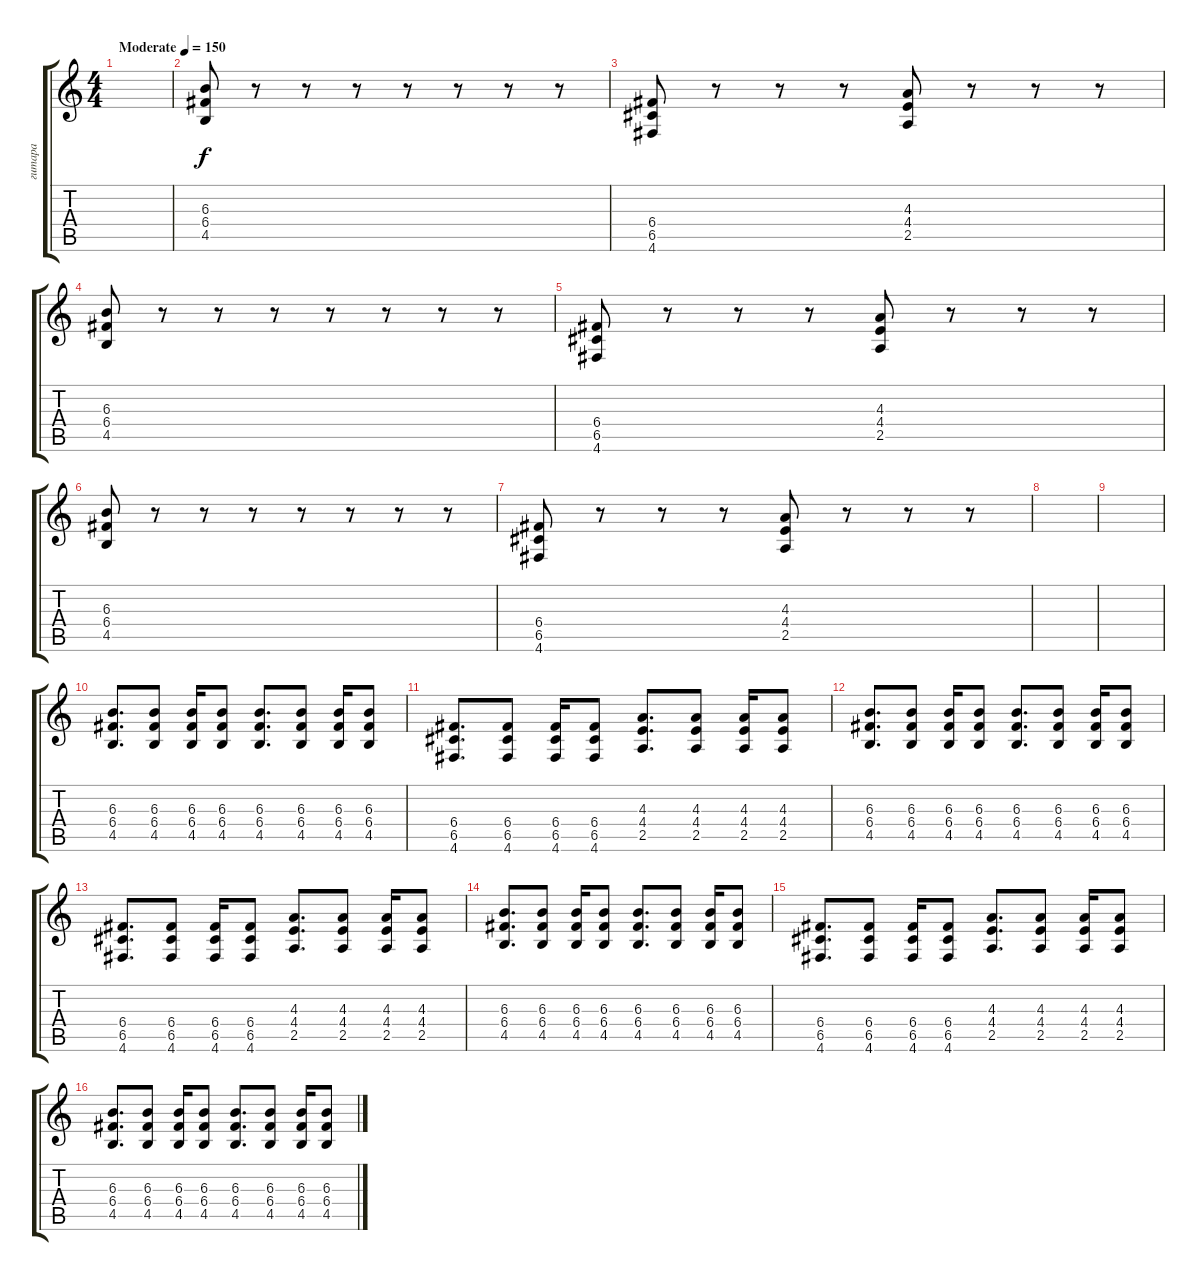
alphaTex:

\track ("гитара" "гитара") {instrument overdrivenguitar}
\staff {score tabs}
\tuning (D4 A3 F3 C3 G2 D2) {hide}
\ts (4 4)
\tempo (150 "Moderate")
\clef g2
\ks c
|
(6.3 6.4 4.5).8 r.8 r.8 r.8 r.8 r.8 r.8 r.8 |
(6.4 6.5 4.6).8 r.8 r.8 r.8 (4.3 4.4 2.5).8 r.8 r.8 r.8 |
(6.3 6.4 4.5).8 r.8 r.8 r.8 r.8 r.8 r.8 r.8 |
(6.4 6.5 4.6).8 r.8 r.8 r.8 (4.3 4.4 2.5).8 r.8 r.8 r.8 |
(6.3 6.4 4.5).8 r.8 r.8 r.8 r.8 r.8 r.8 r.8 |
(6.4 6.5 4.6).8 r.8 r.8 r.8 (4.3 4.4 2.5).8 r.8 r.8 r.8 |
|
|
(6.3 6.4 4.5).8{d} (6.3 6.4 4.5).8 (6.3 6.4 4.5).16 (6.3 6.4 4.5).8 (6.3 6.4 4.5).8{d} (6.3 6.4 4.5).8 (6.3 6.4 4.5).16 (6.3 6.4 4.5).8 |
(6.4 6.5 4.6).8{d} (6.4 6.5 4.6).8 (6.4 6.5 4.6).16 (6.4 6.5 4.6).8 (4.3 4.4 2.5).8{d} (4.3 4.4 2.5).8 (4.3 4.4 2.5).16 (4.3 4.4 2.5).8 |
(6.3 6.4 4.5).8{d} (6.3 6.4 4.5).8 (6.3 6.4 4.5).16 (6.3 6.4 4.5).8 (6.3 6.4 4.5).8{d} (6.3 6.4 4.5).8 (6.3 6.4 4.5).16 (6.3 6.4 4.5).8 |
(6.4 6.5 4.6).8{d} (6.4 6.5 4.6).8 (6.4 6.5 4.6).16 (6.4 6.5 4.6).8 (4.3 4.4 2.5).8{d} (4.3 4.4 2.5).8 (4.3 4.4 2.5).16 (4.3 4.4 2.5).8 |
(6.3 6.4 4.5).8{d} (6.3 6.4 4.5).8 (6.3 6.4 4.5).16 (6.3 6.4 4.5).8 (6.3 6.4 4.5).8{d} (6.3 6.4 4.5).8 (6.3 6.4 4.5).16 (6.3 6.4 4.5).8 |
(6.4 6.5 4.6).8{d} (6.4 6.5 4.6).8 (6.4 6.5 4.6).16 (6.4 6.5 4.6).8 (4.3 4.4 2.5).8{d} (4.3 4.4 2.5).8 (4.3 4.4 2.5).16 (4.3 4.4 2.5).8 |
(6.3 6.4 4.5).8{d} (6.3 6.4 4.5).8 (6.3 6.4 4.5).16 (6.3 6.4 4.5).8 (6.3 6.4 4.5).8{d} (6.3 6.4 4.5).8 (6.3 6.4 4.5).16 (6.3 6.4 4.5).8
